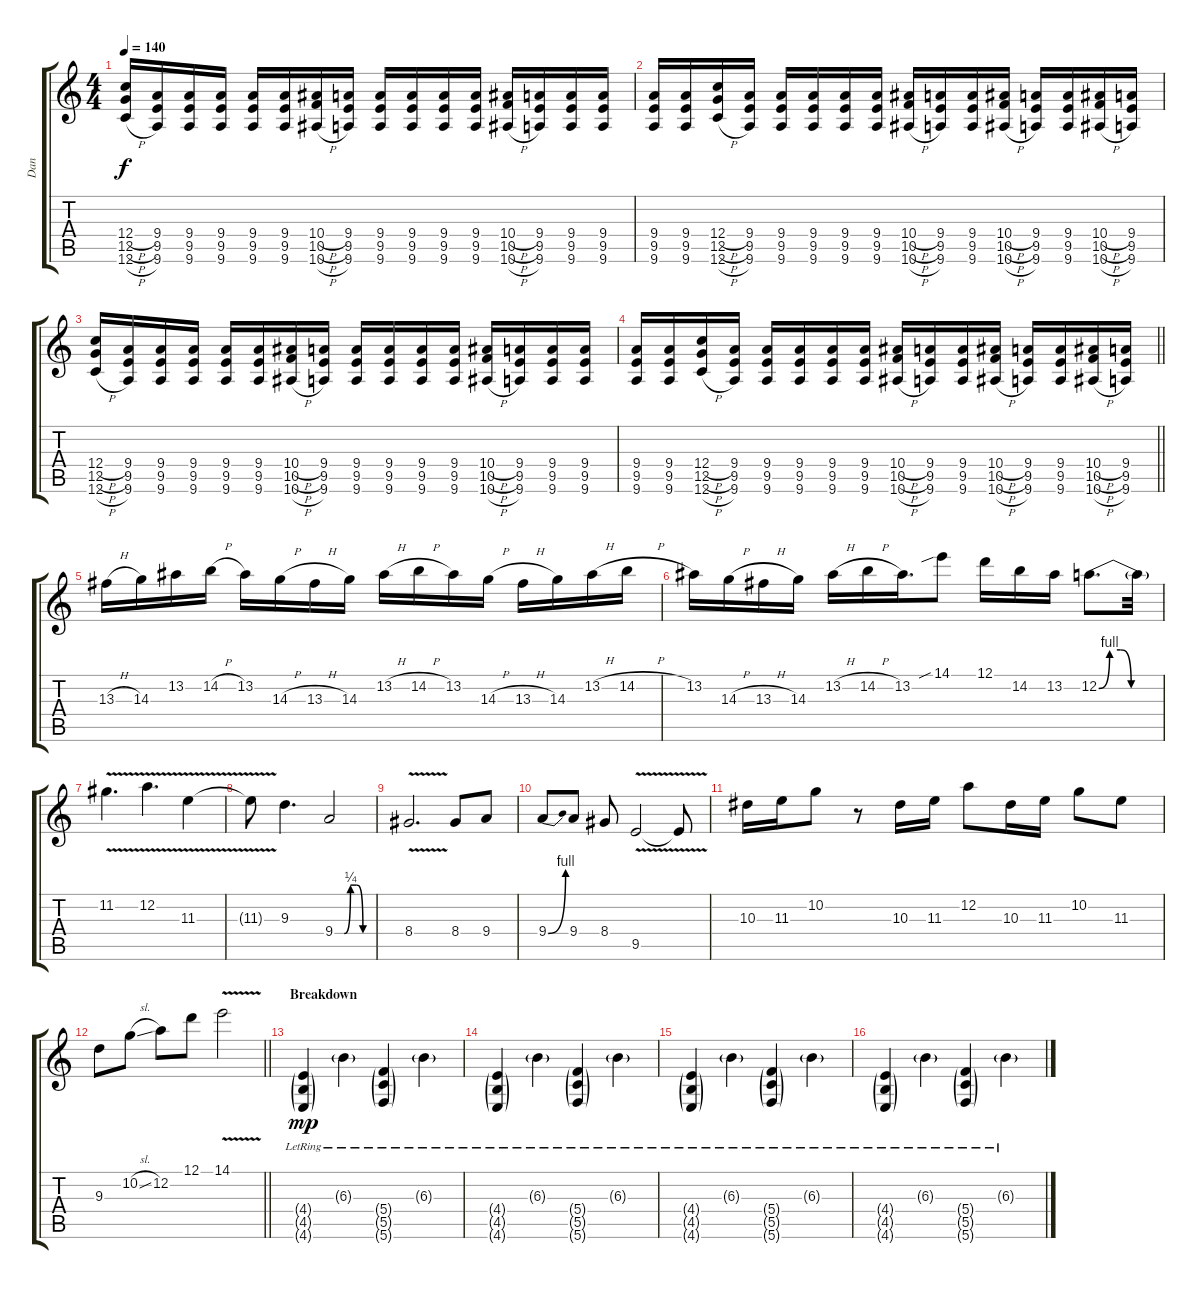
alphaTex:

\track ("Dan" "Dan") {instrument distortionguitar}
\staff {score tabs}
\tuning (D4 A3 F3 C3 G2 C2) {hide}
\ts (4 4)
\tempo 140
\clef g2
\ks c
(12.4{h} 12.5{h} 12.6{h}).16{dy f} (9.4 9.5 9.6).16 (9.4 9.5 9.6).16 (9.4 9.5 9.6).16 (9.4 9.5 9.6).16 (9.4 9.5 9.6).16 (10.4{h} 10.5{h} 10.6{h}).16 (9.4 9.5 9.6).16 (9.4 9.5 9.6).16 (9.4 9.5 9.6).16 (9.4 9.5 9.6).16 (9.4 9.5 9.6).16 (10.4{h} 10.5{h} 10.6{h}).16 (9.4 9.5 9.6).16 (9.4 9.5 9.6).16 (9.4 9.5 9.6).16 |
(9.4 9.5 9.6).16 (9.4 9.5 9.6).16 (12.4{h} 12.5{h} 12.6{h}).16 (9.4 9.5 9.6).16 (9.4 9.5 9.6).16 (9.4 9.5 9.6).16 (9.4 9.5 9.6).16 (9.4 9.5 9.6).16 (10.4{h} 10.5{h} 10.6{h}).16 (9.4 9.5 9.6).16 (9.4 9.5 9.6).16 (10.4{h} 10.5{h} 10.6{h}).16 (9.4 9.5 9.6).16 (9.4 9.5 9.6).16 (10.4{h} 10.5{h} 10.6{h}).16 (9.4 9.5 9.6).16 |
(12.4{h} 12.5{h} 12.6{h}).16 (9.4 9.5 9.6).16 (9.4 9.5 9.6).16 (9.4 9.5 9.6).16 (9.4 9.5 9.6).16 (9.4 9.5 9.6).16 (10.4{h} 10.5{h} 10.6{h}).16 (9.4 9.5 9.6).16 (9.4 9.5 9.6).16 (9.4 9.5 9.6).16 (9.4 9.5 9.6).16 (9.4 9.5 9.6).16 (10.4{h} 10.5{h} 10.6{h}).16 (9.4 9.5 9.6).16 (9.4 9.5 9.6).16 (9.4 9.5 9.6).16 |
\barLineRight lightlight
(9.4 9.5 9.6).16 (9.4 9.5 9.6).16 (12.4{h} 12.5{h} 12.6{h}).16 (9.4 9.5 9.6).16 (9.4 9.5 9.6).16 (9.4 9.5 9.6).16 (9.4 9.5 9.6).16 (9.4 9.5 9.6).16 (10.4{h} 10.5{h} 10.6{h}).16 (9.4 9.5 9.6).16 (9.4 9.5 9.6).16 (10.4{h} 10.5{h} 10.6{h}).16 (9.4 9.5 9.6).16 (9.4 9.5 9.6).16 (10.4{h} 10.5{h} 10.6{h}).16 (9.4 9.5 9.6).16 |
13.3{h}.16 14.3.16 13.2.16 14.2{h}.16 13.2.16 14.3{h}.16 13.3{h}.16 14.3.16 13.2{h}.16 14.2{h}.16 13.2.16 14.3{h}.16 13.3{h}.16 14.3.16 13.2{h}.16 14.2{h}.16 |
13.2.16 14.3{h}.16 13.3{h}.16 14.3.16 13.2{h}.16 14.2{h}.16 13.2.16{d} 14.1{sib}.8 12.1.16 14.2.16 13.2.16 12.2{be (custom 0 0 10 4 20 4 30 0 60 0)}.8{d} 12.2{t}.32 |
11.2{v}.4{d} 12.2{v}.4{d} 11.3{v}.4 |
11.3{t}.8 9.3.4{d} 9.4{be (custom 0 0 15 0 25 1 35 1 45 0 60 0)}.2 |
8.4{v}.2{d} 8.4.8 9.4.8 |
9.4{be (bend 0 0 60 4)}.8 9.4.8 8.4.8 9.5{v}.2 9.5{t}.8 |
10.3.16 11.3.16 10.2.8 r.8 10.3.16 11.3.16 12.2.8 10.3.16 11.3.16 10.2.8 11.3.8 |
\barLineRight lightlight
9.3.8 10.2{sl}.8 12.2.8 12.1.8 14.1{v}.2 |
\section ("" "Breakdown")
(4.4{g lr} 4.5{g lr} 4.6{g lr}).4{dy mp} 6.3{g lr}.4 (5.4{g lr} 5.5{g lr} 5.6{g lr}).4 6.3{g lr}.4 |
(4.4{g lr} 4.5{g lr} 4.6{g lr}).4 6.3{g lr}.4 (5.4{g lr} 5.5{g lr} 5.6{g lr}).4 6.3{g lr}.4 |
(4.4{g lr} 4.5{g lr} 4.6{g lr}).4 6.3{g lr}.4 (5.4{g lr} 5.5{g lr} 5.6{g lr}).4 6.3{g lr}.4 |
(4.4{g lr} 4.5{g lr} 4.6{g lr}).4 6.3{g lr}.4 (5.4{g lr} 5.5{g lr} 5.6{g lr}).4 6.3{g lr}.4
